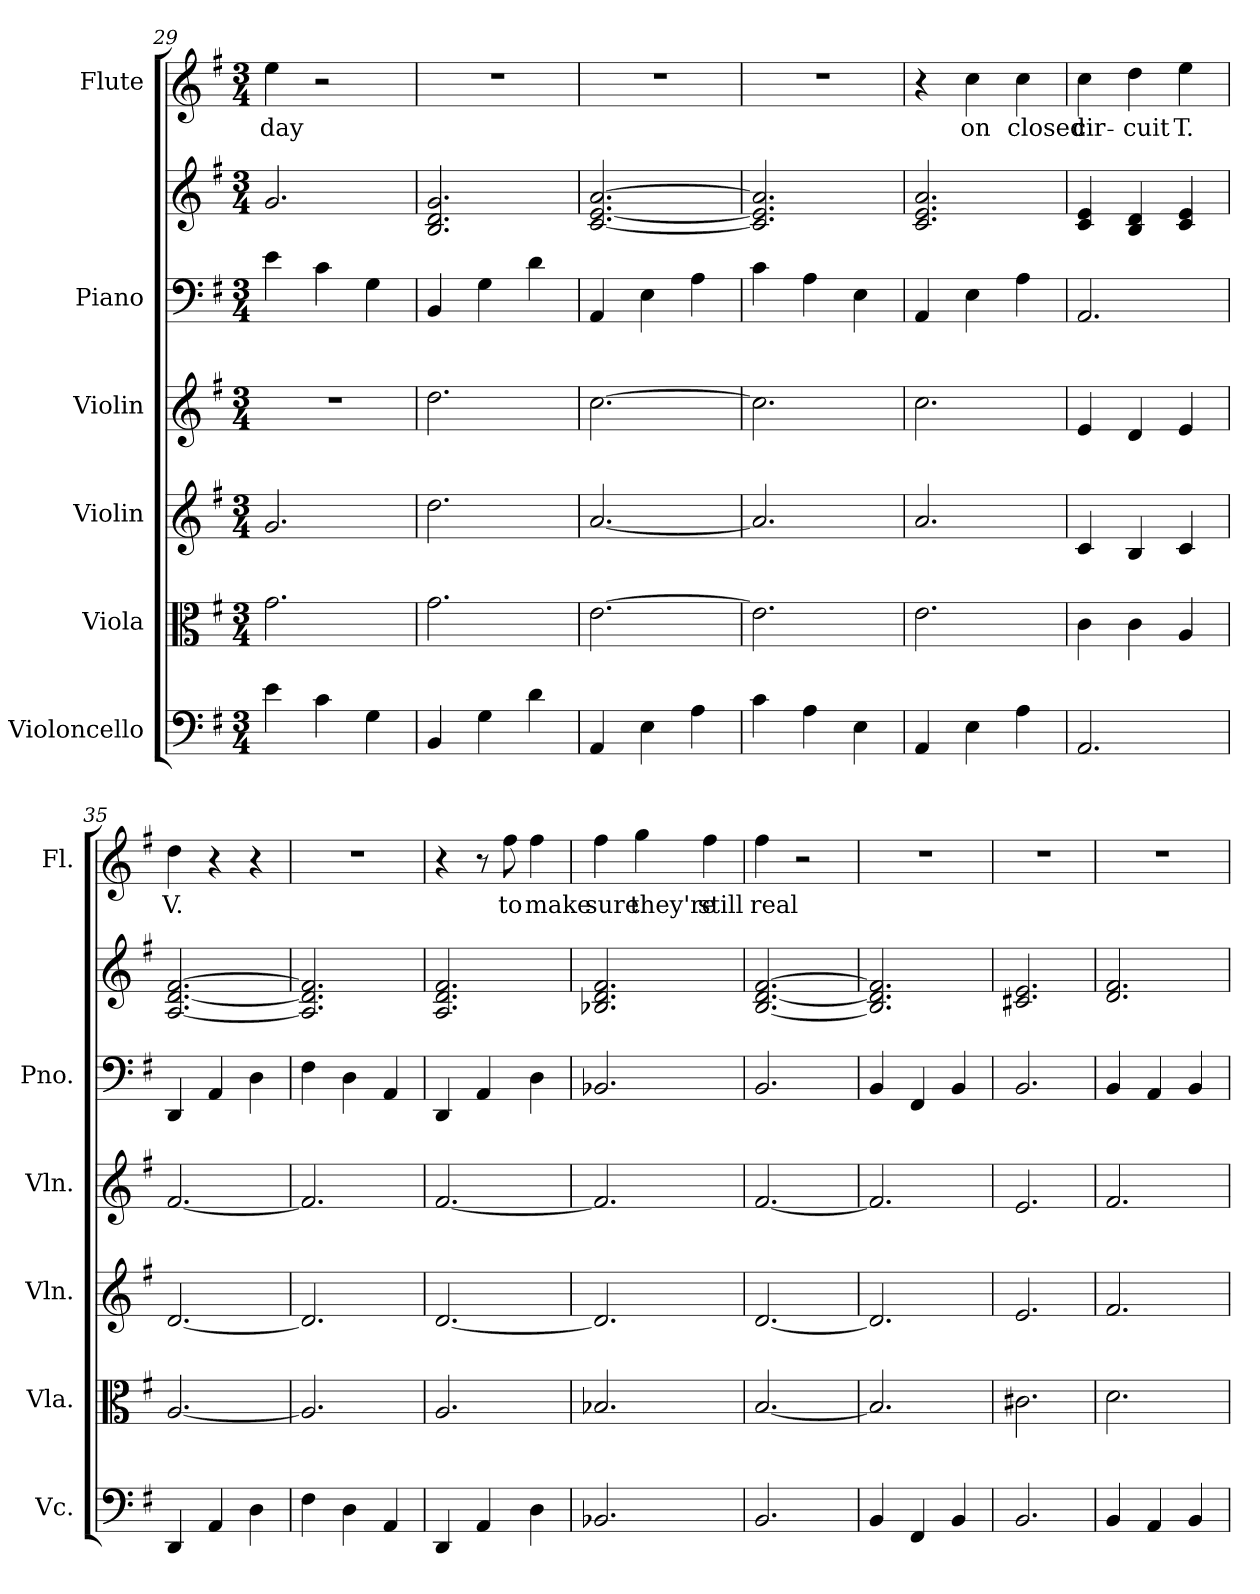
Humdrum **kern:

**kern	**kern	**kern	**kern	**kern	**kern	**kern	**text
*part6	*part5	*part4	*part3	*part2	*part2	*part1	*part1
*staff7	*staff6	*staff5	*staff4	*staff3	*staff2	*staff1	*staff1
*I"Violoncello	*I"Viola	*I"Violin	*I"Violin	*I"Piano	*	*I"Flute	*
*I'Vc.	*I'Vla.	*I'Vln.	*I'Vln.	*I'Pno.	*	*I'Fl.	*
*clefF4	*clefC3	*clefG2	*clefG2	*clefF4	*clefG2	*clefG2	*
*k[f#]	*k[f#]	*k[f#]	*k[f#]	*k[f#]	*k[f#]	*k[f#]	*
*M3/4	*M3/4	*M3/4	*M3/4	*M3/4	*M3/4	*M3/4	*
=29	=29	=29	=29	=29	=29	=29	=29
4e\	2.g\	2.g/	2.r	4e\	2.g/	4ee\	day
4c\	.	.	.	4c\	.	2r	.
4G\	.	.	.	4G\	.	.	.
=30	=30	=30	=30	=30	=30	=30	=30
4BB/	2.g\	2.dd\	2.dd\	4BB/	2.B/ 2.d/ 2.g/	2.r	.
4G\	.	.	.	4G\	.	.	.
4d\	.	.	.	4d\	.	.	.
=31	=31	=31	=31	=31	=31	=31	=31
4AA/	[2.e\	[2.a/	[2.cc\	4AA/	[2.c/ [2.e/ [2.a/	2.r	.
4E\	.	.	.	4E\	.	.	.
4A\	.	.	.	4A\	.	.	.
=32	=32	=32	=32	=32	=32	=32	=32
4c\	2.e\]	2.a/]	2.cc\]	4c\	2.c/] 2.e/] 2.a/]	2.r	.
4A\	.	.	.	4A\	.	.	.
4E\	.	.	.	4E\	.	.	.
=33	=33	=33	=33	=33	=33	=33	=33
4AA/	2.e\	2.a/	2.cc\	4AA/	2.c/ 2.e/ 2.a/	4r	.
4E\	.	.	.	4E\	.	4cc\	on
4A\	.	.	.	4A\	.	4cc\	closed
=34	=34	=34	=34	=34	=34	=34	=34
2.AA/	4c\	4c/	4e/	2.AA/	4c/ 4e/	4cc\	cir-
.	4c\	4B/	4d/	.	4B/ 4d/	4dd\	-cuit
.	4A/	4c/	4e/	.	4c/ 4e/	4ee\	T.
=35	=35	=35	=35	=35	=35	=35	=35
4DD/	[2.A/	[2.d/	[2.f#/	4DD/	[2.A/ [2.d/ [2.f#/	4dd\	V.
4AA/	.	.	.	4AA/	.	4r	.
4D\	.	.	.	4D\	.	4r	.
=36	=36	=36	=36	=36	=36	=36	=36
4F#\	2.A/]	2.d/]	2.f#/]	4F#\	2.A/] 2.d/] 2.f#/]	2.r	.
4D\	.	.	.	4D\	.	.	.
4AA/	.	.	.	4AA/	.	.	.
!!LO:LB:g=z
=37	=37	=37	=37	=37	=37	=37	=37
4DD/	2.A/	[2.d/	[2.f#/	4DD/	2.A/ 2.d/ 2.f#/	4r	.
4AA/	.	.	.	4AA/	.	8r	.
.	.	.	.	.	.	8ff#\	to
4D\	.	.	.	4D\	.	4ff#\	make
=38	=38	=38	=38	=38	=38	=38	=38
2.BB-X/	2.B-X/	2.d/]	2.f#/]	2.BB-X/	2.B-X/ 2.d/ 2.f#/	4ff#\	sure
.	.	.	.	.	.	4gg\	they're
.	.	.	.	.	.	4ff#\	still
=39	=39	=39	=39	=39	=39	=39	=39
2.BB/	[2.B/	[2.d/	[2.f#/	2.BB/	[2.B/ [2.d/ [2.f#/	4ff#\	real
.	.	.	.	.	.	2r	.
=40	=40	=40	=40	=40	=40	=40	=40
4BB/	2.B/]	2.d/]	2.f#/]	4BB/	2.B/] 2.d/] 2.f#/]	2.r	.
4FF#/	.	.	.	4FF#/	.	.	.
4BB/	.	.	.	4BB/	.	.	.
=41	=41	=41	=41	=41	=41	=41	=41
2.BB/	2.c#X\	2.e/	2.e/	2.BB/	2.c#X/ 2.e/	2.r	.
=42	=42	=42	=42	=42	=42	=42	=42
4BB/	2.d\	2.f#/	2.f#/	4BB/	2.d/ 2.f#/	2.r	.
4AA/	.	.	.	4AA/	.	.	.
4BB/	.	.	.	4BB/	.	.	.
=	=	=	=	=	=	=	=
*-	*-	*-	*-	*-	*-	*-	*-
